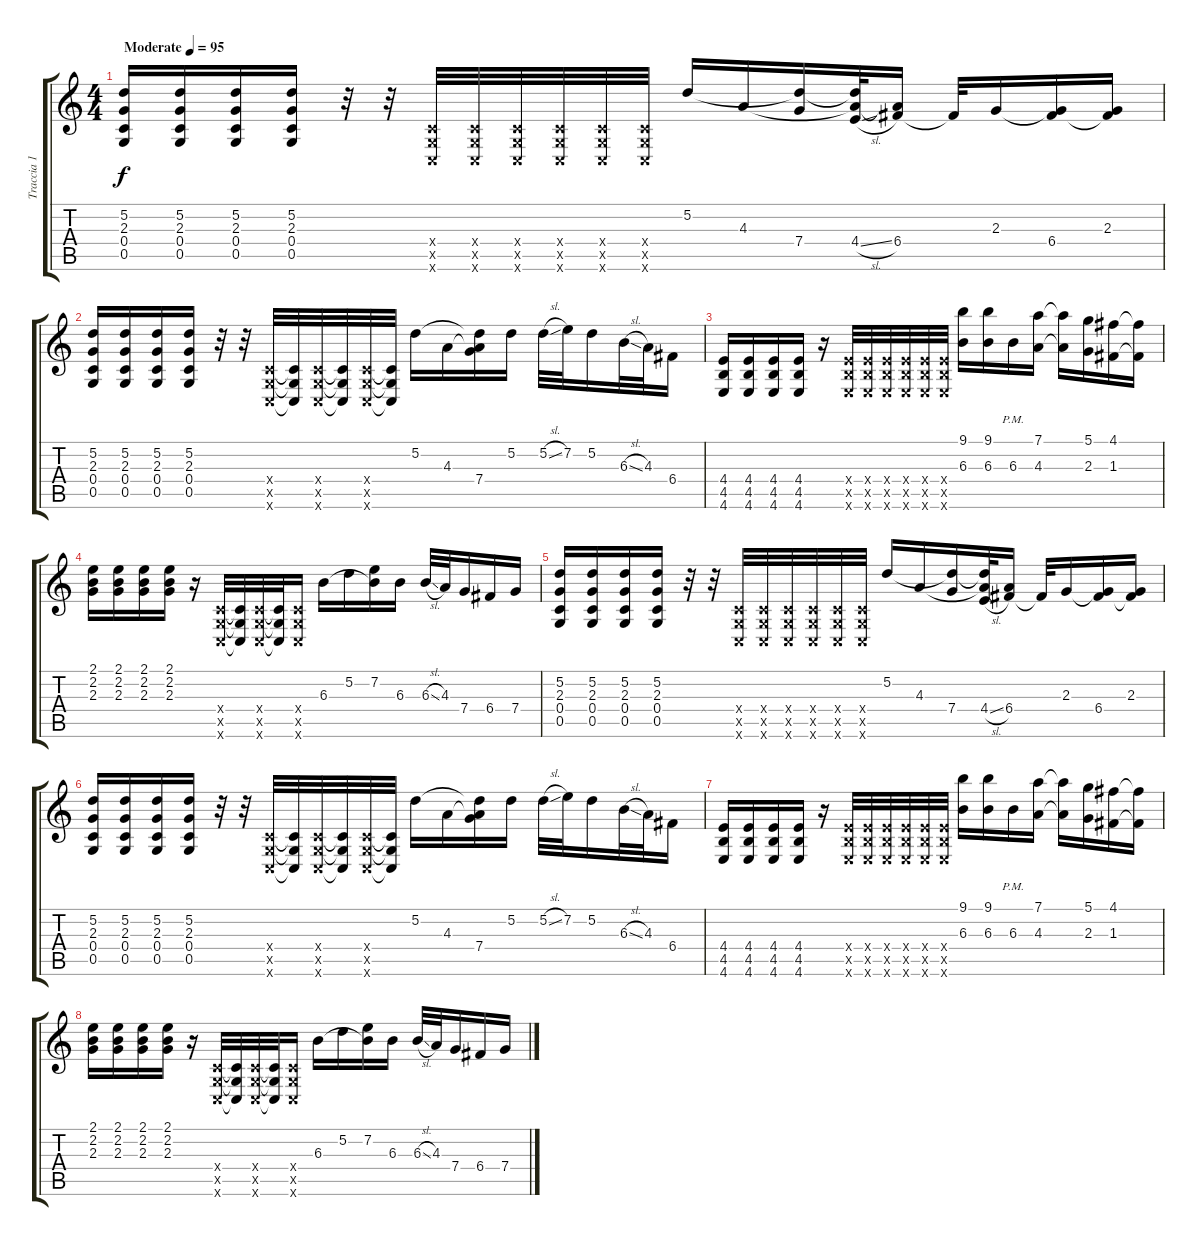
\track ("Traccia 1" "Traccia 1") {instrument overdrivenguitar}
\staff {score tabs}
\tuning (D4 A3 F3 C3 G2 C2) {hide}
\ts (4 4)
\tempo (95 "Moderate")
\clef g2
\ks c
(5.2 2.3 0.4 0.5).16{dy f instrument overdrivenguitar} (5.2 2.3 0.4 0.5).16 (5.2 2.3 0.4 0.5).16 (5.2 2.3 0.4 0.5).16 r.32 r.32 (0.4{x} 0.5{x} 0.6{x}).32 (0.4{x} 0.5{x} 0.6{x}).32 (0.4{x} 0.5{x} 0.6{x}).32 (0.4{x} 0.5{x} 0.6{x}).32 (0.4{x} 0.5{x} 0.6{x}).32 (0.4{x} 0.5{x} 0.6{x}).32 5.2.16 4.3.16 (5.2{t} 7.4).16 (5.2{t} 4.3{t} 4.4{sl}).32 (4.3{t} 6.4).16 6.4{t}.32 2.3.16 (2.3{t} 6.4).16 (2.3 6.4{t}).16 |
(5.2 2.3 0.4 0.5).16 (5.2 2.3 0.4 0.5).16 (5.2 2.3 0.4 0.5).16 (5.2 2.3 0.4 0.5).16 r.32 r.32 (0.4{x} 0.5{x} 0.6{x}).32 (0.4{t} 0.5{t} 0.6{t}).32 (0.4{x} 0.5{x} 0.6{x}).32 (0.4{t} 0.5{t} 0.6{t}).32 (0.4{x} 0.5{x} 0.6{x}).32 (0.4{t} 0.5{t} 0.6{t}).32 5.2.16 4.3.16 (5.2{t} 4.3{t} 7.4).16 5.2.16 5.2{sl}.32 7.2.32 5.2.16 6.3{sl}.32 4.3.32 6.4.16 |
(4.4 4.5 4.6).16 (4.4 4.5 4.6).16 (4.4 4.5 4.6).16 (4.4 4.5 4.6).16 r.16 (4.4{x} 4.5{x} 4.6{x}).32 (4.4{x} 4.5{x} 4.6{x}).32 (4.4{x} 4.5{x} 4.6{x}).32 (4.4{x} 4.5{x} 4.6{x}).32 (4.4{x} 4.5{x} 4.6{x}).32 (4.4{x} 4.5{x} 4.6{x}).32 (9.1 6.3).16 (9.1 6.3).16 6.3{pm}.16 (7.1 4.3).16 (7.1{t} 4.3{t}).16 (5.1 2.3).16 (4.1 1.3).16 (4.1{t} 1.3{t}).16 |
(2.1 2.2 2.3).16 (2.1 2.2 2.3).16 (2.1 2.2 2.3).16 (2.1 2.2 2.3).16 r.16 (0.4{x} 0.5{x} 0.6{x}).32 (0.4{t} 0.5{t} 0.6{t}).32 (0.4{x} 0.5{x} 0.6{x}).32 (0.4{t} 0.5{t} 0.6{t}).32 (0.4{x} 0.5{x} 0.6{x}).16 6.3.16 5.2.16 (7.2 6.3{t}).16 6.3.16 6.3{sl}.32 4.3.32 7.4.16 6.4.16 7.4.16 |
(5.2 2.3 0.4 0.5).16 (5.2 2.3 0.4 0.5).16 (5.2 2.3 0.4 0.5).16 (5.2 2.3 0.4 0.5).16 r.32 r.32 (0.4{x} 0.5{x} 0.6{x}).32 (0.4{x} 0.5{x} 0.6{x}).32 (0.4{x} 0.5{x} 0.6{x}).32 (0.4{x} 0.5{x} 0.6{x}).32 (0.4{x} 0.5{x} 0.6{x}).32 (0.4{x} 0.5{x} 0.6{x}).32 5.2.16 4.3.16 (5.2{t} 7.4).16 (5.2{t} 4.3{t} 4.4{sl}).32 (4.3{t} 6.4).16 6.4{t}.32 2.3.16 (2.3{t} 6.4).16 (2.3 6.4{t}).16 |
(5.2 2.3 0.4 0.5).16 (5.2 2.3 0.4 0.5).16 (5.2 2.3 0.4 0.5).16 (5.2 2.3 0.4 0.5).16 r.32 r.32 (0.4{x} 0.5{x} 0.6{x}).32 (0.4{t} 0.5{t} 0.6{t}).32 (0.4{x} 0.5{x} 0.6{x}).32 (0.4{t} 0.5{t} 0.6{t}).32 (0.4{x} 0.5{x} 0.6{x}).32 (0.4{t} 0.5{t} 0.6{t}).32 5.2.16 4.3.16 (5.2{t} 4.3{t} 7.4).16 5.2.16 5.2{sl}.32 7.2.32 5.2.16 6.3{sl}.32 4.3.32 6.4.16 |
(4.4 4.5 4.6).16 (4.4 4.5 4.6).16 (4.4 4.5 4.6).16 (4.4 4.5 4.6).16 r.16 (4.4{x} 4.5{x} 4.6{x}).32 (4.4{x} 4.5{x} 4.6{x}).32 (4.4{x} 4.5{x} 4.6{x}).32 (4.4{x} 4.5{x} 4.6{x}).32 (4.4{x} 4.5{x} 4.6{x}).32 (4.4{x} 4.5{x} 4.6{x}).32 (9.1 6.3).16 (9.1 6.3).16 6.3{pm}.16 (7.1 4.3).16 (7.1{t} 4.3{t}).16 (5.1 2.3).16 (4.1 1.3).16 (4.1{t} 1.3{t}).16 |
(2.1 2.2 2.3).16 (2.1 2.2 2.3).16 (2.1 2.2 2.3).16 (2.1 2.2 2.3).16 r.16 (0.4{x} 0.5{x} 0.6{x}).32 (0.4{t} 0.5{t} 0.6{t}).32 (0.4{x} 0.5{x} 0.6{x}).32 (0.4{t} 0.5{t} 0.6{t}).32 (0.4{x} 0.5{x} 0.6{x}).16 6.3.16 5.2.16 (7.2 6.3{t}).16 6.3.16 6.3{sl}.32 4.3.32 7.4.16 6.4.16 7.4.16
